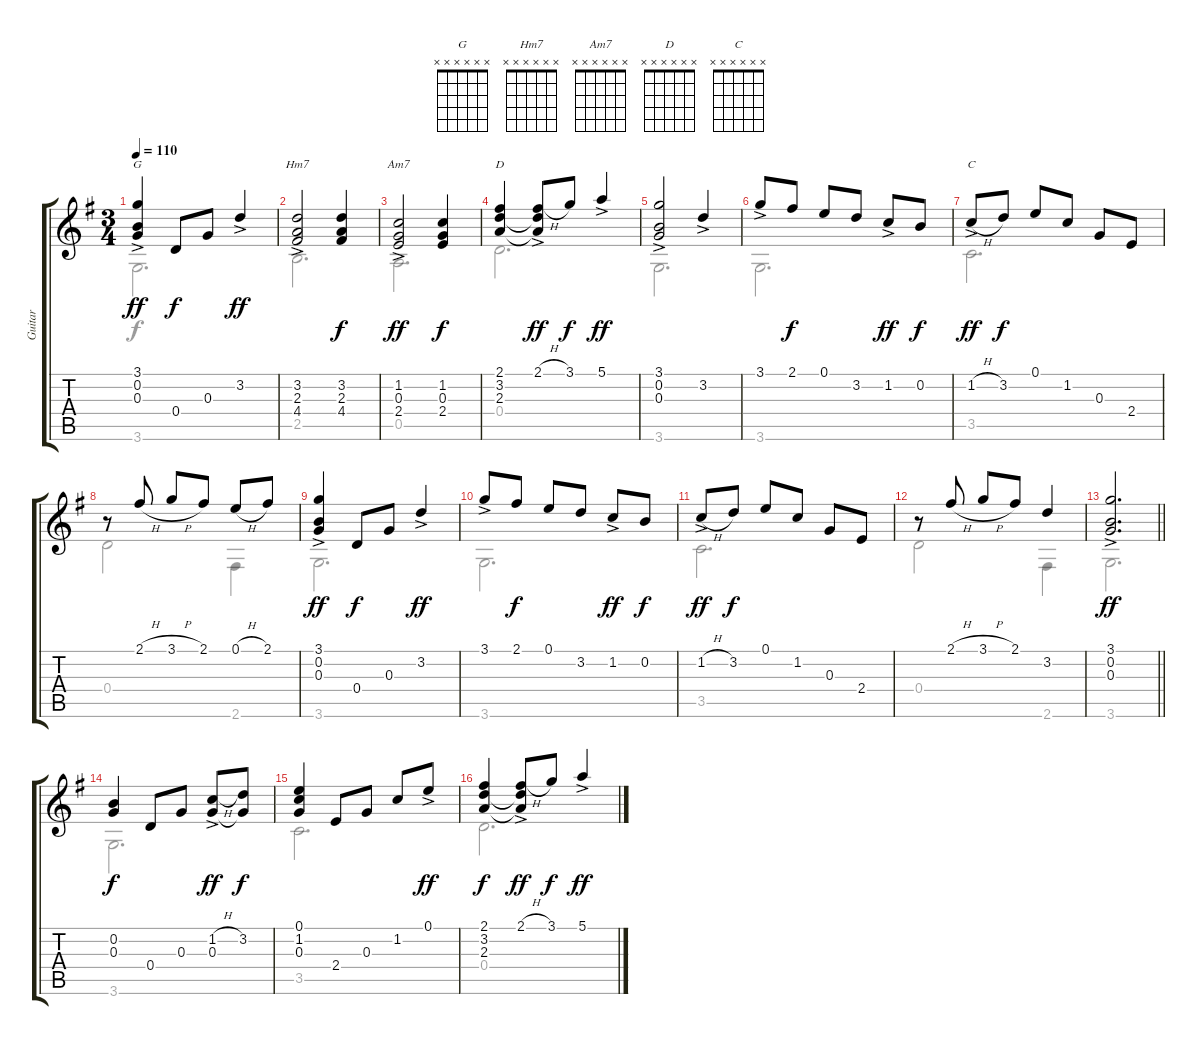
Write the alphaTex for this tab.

\track ("Guitar" "Guitar") {instrument acousticguitarsteel}
\staff {score tabs}
\tuning (E4 B3 G3 D3 A2 E2) {hide}
\chord ("G" x x x x x x)
\chord ("Hm7" x x x x x x)
\chord ("Am7" x x x x x x)
\chord ("D" x x x x x x)
\chord ("C" x x x x x x)
\voice
\ts (3 4)
\tempo 110
\clef g2
\ks g
(3.1{ac} 0.2 0.3).4{ch "G" dy ff} 0.4.8{dy f} 0.3.8 3.2{ac}.4{dy ff} |
(3.2{ac} 2.3 4.4).2{ch "Hm7"} (3.2 2.3 4.4).4{dy f} |
(1.2{ac} 0.3 2.4).2{ch "Am7" dy ff} (1.2 0.3 2.4).4{dy f} |
(2.1 3.2 2.3).4{ch "D"} (2.1{h ac} 3.2{t} 2.3{t}).8{dy ff} 3.1.8{dy f} 5.1{ac}.4{dy ff} |
(3.1{ac} 0.2 0.3).2 3.2{ac}.4 |
3.1{ac}.8 2.1.8{dy f} 0.1.8 3.2.8 1.2{ac}.8{dy ff} 0.2.8{dy f} |
1.2{h ac}.8{ch "C" dy ff} 3.2.8{dy f} 0.1.8 1.2.8 0.3.8 2.4.8 |
r.8 2.1{h}.8 3.1{h}.8 2.1.8 0.1{h}.8 2.1.8 |
(3.1{ac} 0.2 0.3).4{dy ff} 0.4.8{dy f} 0.3.8 3.2{ac}.4{dy ff} |
3.1{ac}.8 2.1.8{dy f} 0.1.8 3.2.8 1.2{ac}.8{dy ff} 0.2.8{dy f} |
1.2{h ac}.8{dy ff} 3.2.8{dy f} 0.1.8 1.2.8 0.3.8 2.4.8 |
r.8 2.1{h}.8 3.1{h}.8 2.1.8 3.2.4 |
\barLineRight lightlight
(3.1{ac} 0.2 0.3).2{d dy ff} |
(0.2 0.3).4{dy f} 0.4.8 0.3.8 (1.2{h ac} 0.3).8{dy ff beam Up} (3.2 0.3{t}).8{dy f beam Up} |
(0.1 1.2 0.3).4 2.4.8 0.3.8 1.2.8{beam Up} 0.1{ac}.8{dy ff beam Up} |
(2.1 3.2 2.3).4{dy f} (2.1{h ac} 3.2{t} 2.3{t}).8{dy ff} 3.1.8{dy f} 5.1{ac}.4{dy ff}
\voice
\clef g2
\ottava regular
\simile none
\ks g
3.6.2{d dy f} |
2.5.2{d} |
0.5.2{d} |
0.4.2{d} |
3.6.2{d} |
3.6.2{d} |
3.5.2{d} |
0.4.2 2.6.4 |
3.6.2{d} |
3.6.2{d} |
3.5.2{d} |
0.4.2 2.6.4 |
\barLineRight lightlight
3.6.2{d} |
3.6.2{d} |
3.5.2{d} |
0.4.2{d}
